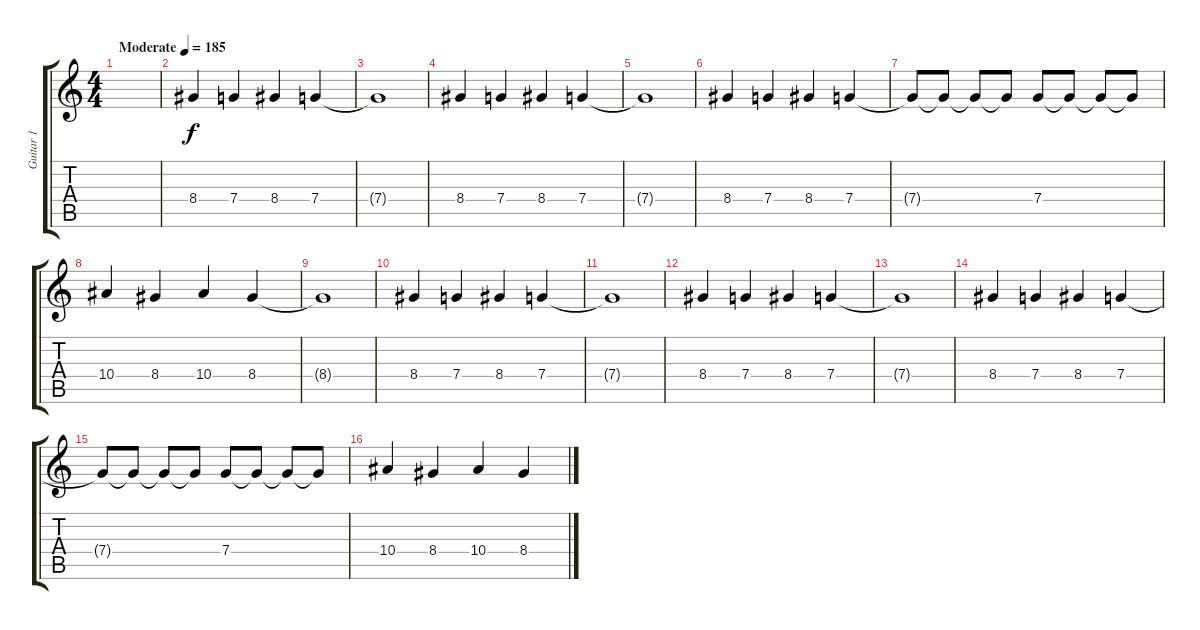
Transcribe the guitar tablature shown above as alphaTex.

\track ("Guitar 1" "Guitar 1") {instrument electricguitarclean}
\staff {score tabs}
\tuning (D4 A3 F3 C3 G2 C2) {hide}
\ts (4 4)
\tempo (185 "Moderate")
\clef g2
\ks c
|
8.4.4 7.4.4 8.4.4 7.4.4 |
7.4{t}.1 |
8.4.4 7.4.4 8.4.4 7.4.4 |
7.4{t}.1 |
8.4.4 7.4.4 8.4.4 7.4.4 |
7.4{t}.8 7.4{t}.8 7.4{t}.8 7.4{t}.8 7.4.8 7.4{t}.8 7.4{t}.8 7.4{t}.8 |
10.4.4 8.4.4 10.4.4 8.4.4 |
8.4{t}.1 |
8.4.4 7.4.4 8.4.4 7.4.4 |
7.4{t}.1 |
8.4.4 7.4.4 8.4.4 7.4.4 |
7.4{t}.1 |
8.4.4 7.4.4 8.4.4 7.4.4 |
7.4{t}.8 7.4{t}.8 7.4{t}.8 7.4{t}.8 7.4.8 7.4{t}.8 7.4{t}.8 7.4{t}.8 |
10.4.4 8.4.4 10.4.4 8.4.4
